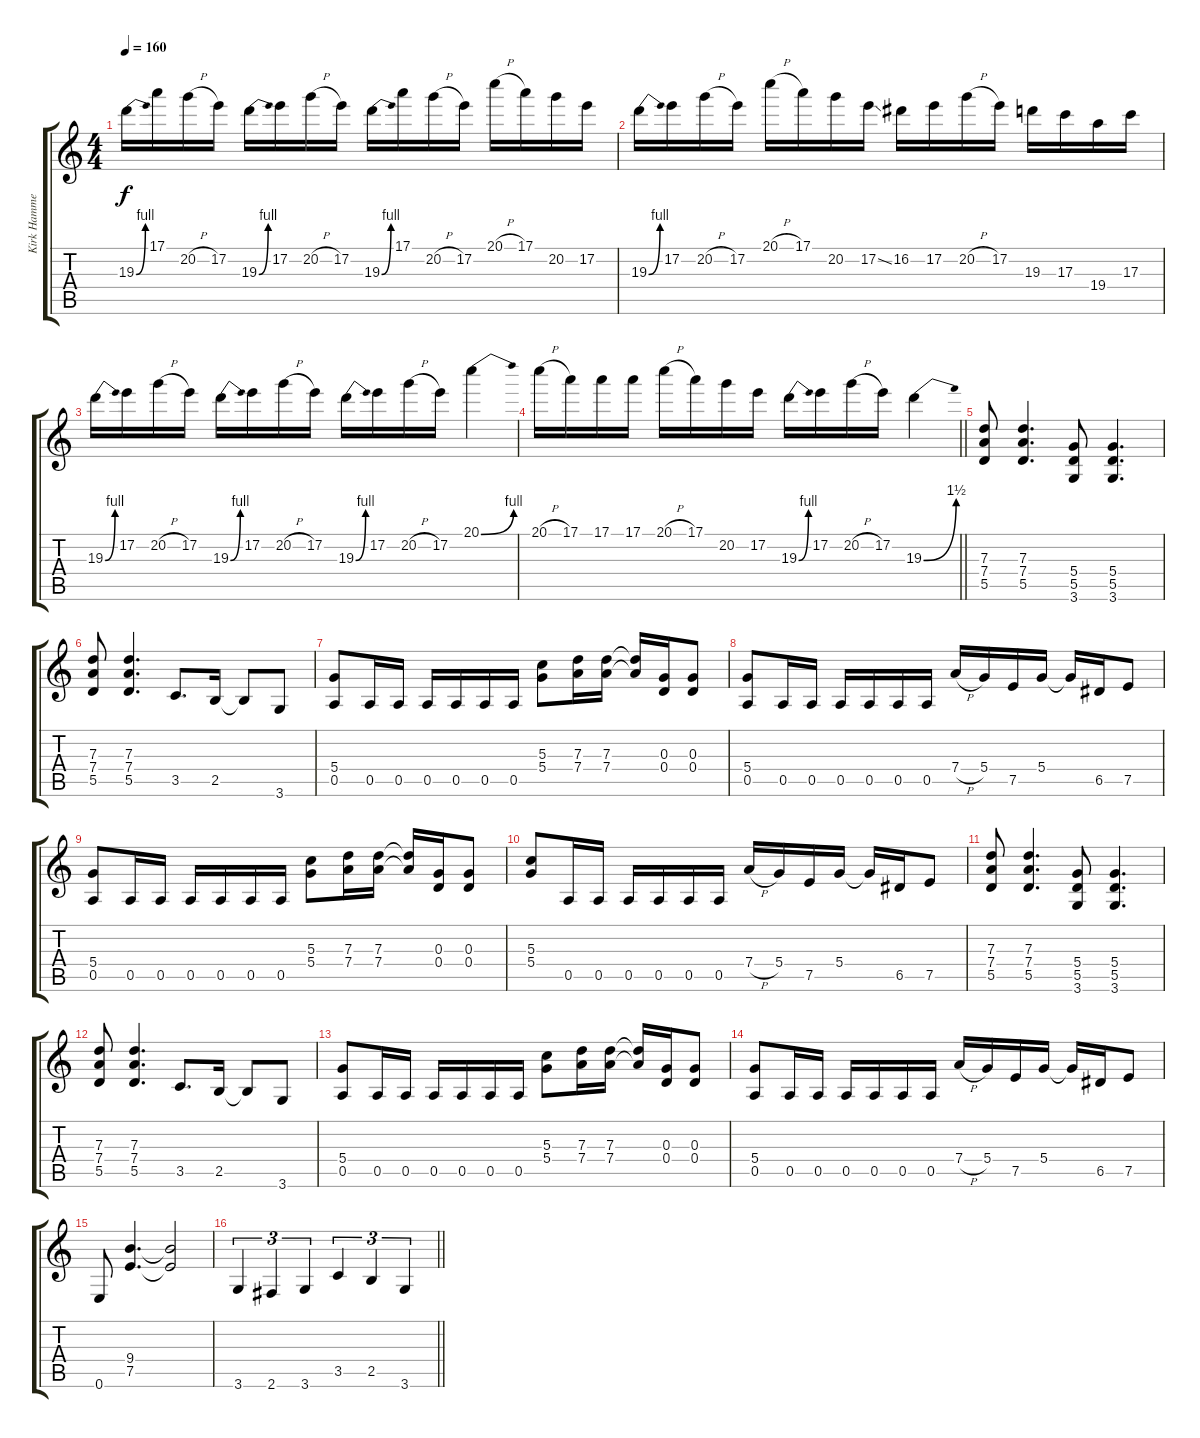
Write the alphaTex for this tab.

\track ("Kirk Hammett" "Kirk Hamme") {instrument distortionguitar}
\staff {score tabs}
\tuning (E4 B3 G3 D3 A2 E2) {hide}
\ts (4 4)
\tempo 160
\clef g2
\ks c
19.3{be (bend 0 0 60 4)}.16{dy f} 17.1.16 20.2{h}.16 17.2.16 19.3{be (bend 0 0 60 4)}.16 17.2.16 20.2{h}.16 17.2.16 19.3{be (bend 0 0 60 4)}.16 17.1.16 20.2{h}.16 17.2.16 20.1{h}.16 17.1.16 20.2.16 17.2.16 |
19.3{be (bend 0 0 60 4)}.16 17.2.16 20.2{h}.16 17.2.16 20.1{h}.16 17.1.16 20.2.16 17.2{ss}.16 16.2.16 17.2.16 20.2{h}.16 17.2.16 19.3.16 17.3.16 19.4.16 17.3.16 |
19.3{be (bend 0 0 60 4)}.16 17.2.16 20.2{h}.16 17.2.16 19.3{be (bend 0 0 60 4)}.16 17.2.16 20.2{h}.16 17.2.16 19.3{be (bend 0 0 60 4)}.16 17.2.16 20.2{h}.16 17.2.16 20.1{be (bend 0 0 60 4)}.4 |
\barLineRight lightlight
20.1{h}.16 17.1.16 17.1.16 17.1.16 20.1{h}.16 17.1.16 20.2.16 17.2.16 19.3{be (bend 0 0 60 4)}.16 17.2.16 20.2{h}.16 17.2.16 19.3{be (bend 0 0 60 6)}.4 |
(7.3 7.4 5.5).8 (7.3 7.4 5.5).4{d} (5.4 5.5 3.6).8 (5.4 5.5 3.6).4{d} |
(7.3 7.4 5.5).8 (7.3 7.4 5.5).4{d} 3.5.8{d} 2.5.16 2.5{t}.8 3.6.8 |
(5.4 0.5).8 0.5.16 0.5.16 0.5.16 0.5.16 0.5.16 0.5.16 (5.3 5.4).8 (7.3 7.4).16 (7.3 7.4).16 (7.3{t} 7.4{t}).16 (0.3 0.4).16 (0.3 0.4).8 |
(5.4 0.5).8 0.5.16 0.5.16 0.5.16 0.5.16 0.5.16 0.5.16 7.4{h}.16 5.4.16 7.5.16 5.4.16 5.4{t}.16 6.5.16 7.5.8 |
(5.4 0.5).8 0.5.16 0.5.16 0.5.16 0.5.16 0.5.16 0.5.16 (5.3 5.4).8 (7.3 7.4).16 (7.3 7.4).16 (7.3{t} 7.4{t}).16 (0.3 0.4).16 (0.3 0.4).8 |
(5.3 5.4).8 0.5.16 0.5.16 0.5.16 0.5.16 0.5.16 0.5.16 7.4{h}.16 5.4.16 7.5.16 5.4.16 5.4{t}.16 6.5.16 7.5.8 |
(7.3 7.4 5.5).8 (7.3 7.4 5.5).4{d} (5.4 5.5 3.6).8 (5.4 5.5 3.6).4{d} |
(7.3 7.4 5.5).8 (7.3 7.4 5.5).4{d} 3.5.8{d} 2.5.16 2.5{t}.8 3.6.8 |
(5.4 0.5).8 0.5.16 0.5.16 0.5.16 0.5.16 0.5.16 0.5.16 (5.3 5.4).8 (7.3 7.4).16 (7.3 7.4).16 (7.3{t} 7.4{t}).16 (0.3 0.4).16 (0.3 0.4).8 |
(5.4 0.5).8 0.5.16 0.5.16 0.5.16 0.5.16 0.5.16 0.5.16 7.4{h}.16 5.4.16 7.5.16 5.4.16 5.4{t}.16 6.5.16 7.5.8 |
0.6.8 (9.4 7.5).4{d} (9.4{t} 7.5{t}).2 |
\barLineRight lightlight
3.6.4{tu (3 2)} 2.6.4{tu (3 2)} 3.6.4{tu (3 2)} 3.5.4{tu (3 2)} 2.5.4{tu (3 2)} 3.6.4{tu (3 2)}
